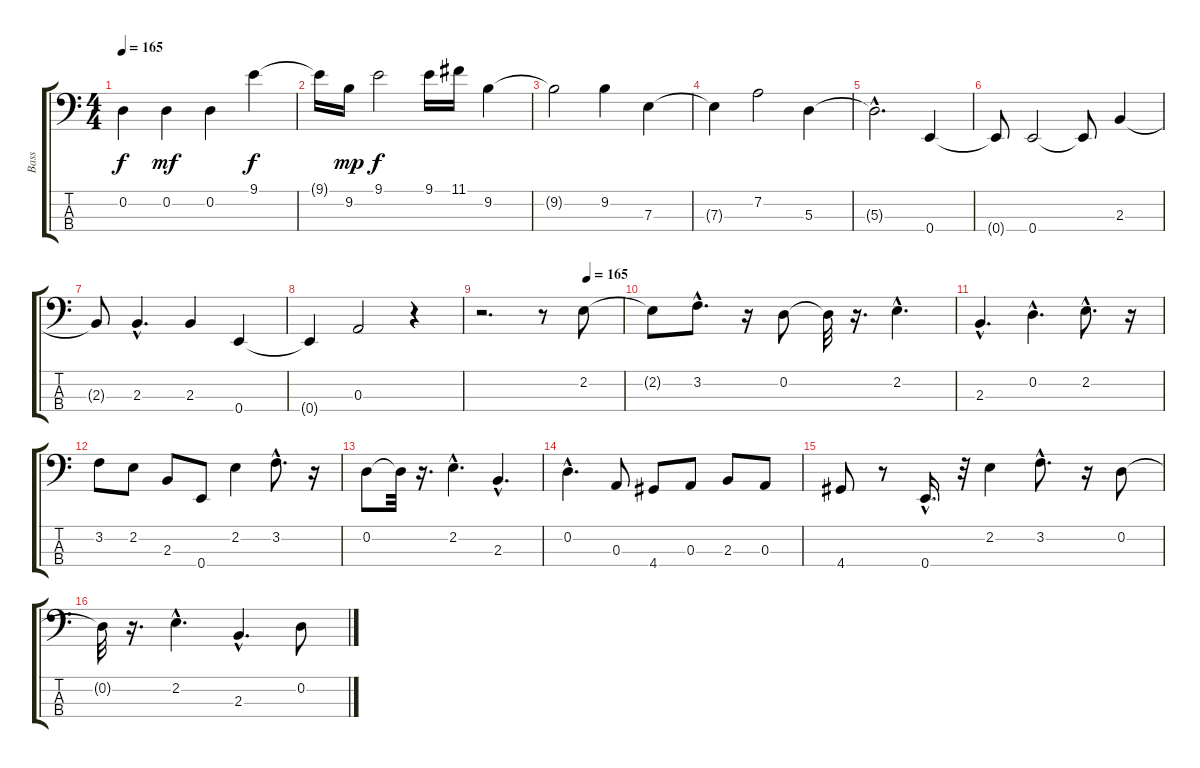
\track ("Bass" "Bass") {instrument fretlessbass}
\staff {score tabs}
\tuning (G2 D2 A1 E1) {hide}
\ts (4 4)
\tempo 165
\clef f4
\ks c
0.2{t}.4{dy f} 0.2.4{dy mf} 0.2.4 9.1.4{dy f} |
9.1{t}.16 9.2.16{dy mp} 9.1.2{dy f} 9.1.16 11.1.16 9.2.4 |
9.2{t}.2 9.2.4 7.3.4 |
7.3{t}.4 7.2.2 5.3.4 |
5.3{hac t}.2{d} 0.4.4 |
0.4{t}.8 0.4.2 0.4{t}.8 2.3.4 |
2.3{t}.8 2.3{hac}.4{d} 2.3.4 0.4.4 |
0.4{t}.4 0.3.2 r.4 |
\tempo (165 0.75)
r.2{d} r.8 2.2.8 |
2.2{t}.8 3.2{hac}.8{d} r.16 0.2.8 0.2{t}.32 r.16{d} 2.2{hac}.4{d} |
2.3{hac}.4{d} 0.2{hac}.4{d} 2.2{hac}.8{d} r.16 |
3.2.8 2.2.8 2.3.8 0.4.8 2.2.4 3.2{hac}.8{d} r.16 |
0.2.8 0.2{t}.32 r.16{d} 2.2{hac}.4{d} 2.3{hac}.4{d} |
0.2{hac}.4{d} 0.3.8 4.4.8 0.3.8 2.3.8 0.3.8 |
4.4.8 r.8 0.4{hac}.16{d} r.32 2.2.4 3.2{hac}.8{d} r.16 0.2.8 |
0.2{t}.32 r.16{d} 2.2{hac}.4{d} 2.3{hac}.4{d} 0.2.8
